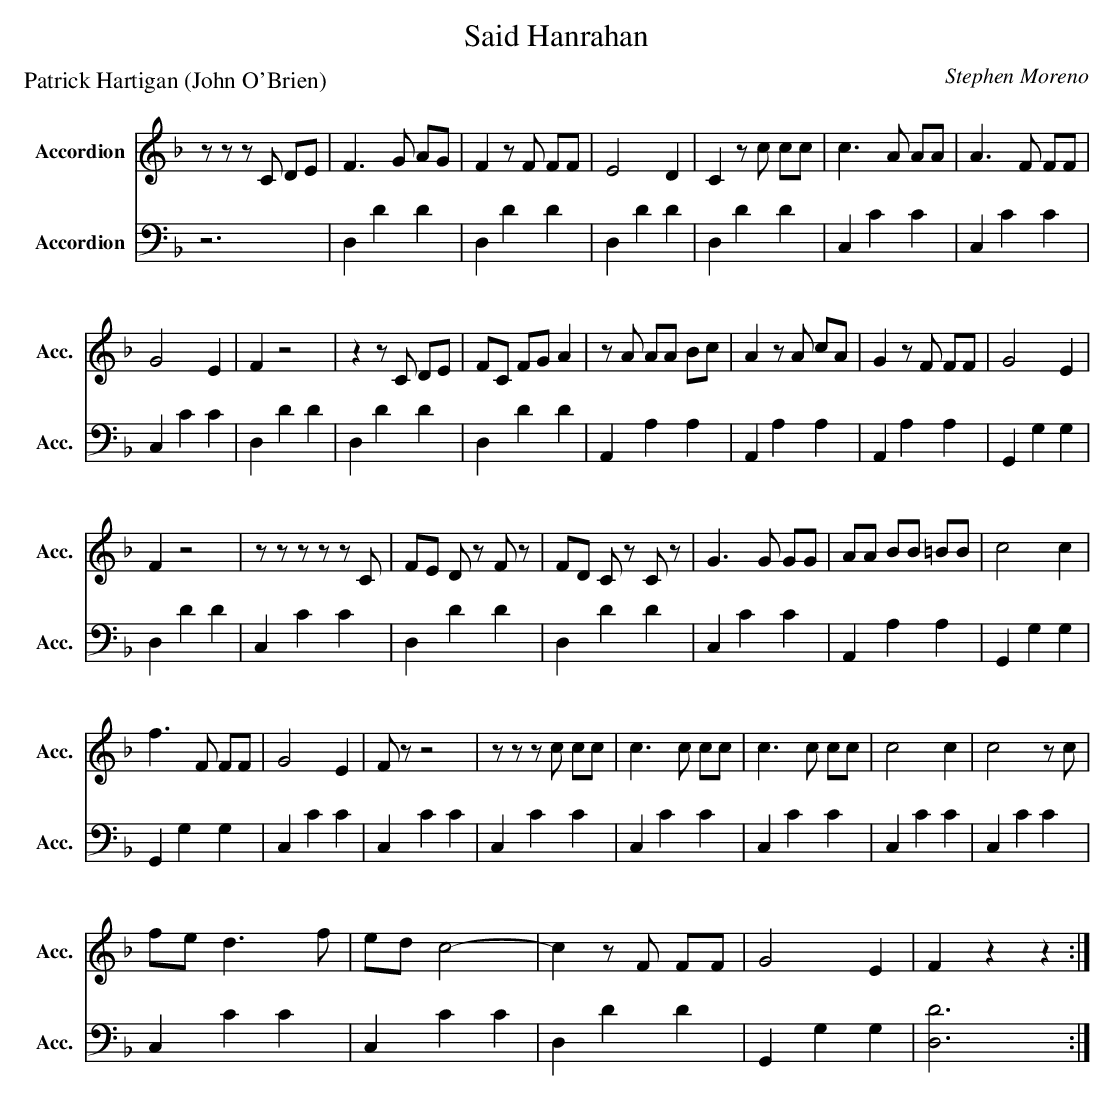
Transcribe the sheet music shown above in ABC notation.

X:1
T:Said Hanrahan
C:Stephen Moreno
P:Patrick Hartigan (John O'Brien)
%%score 1 2
L:1/4
M:none
K:F
V:1 treble nm="Accordion" snm="Acc."
V:2 bass nm="Accordion" snm="Acc."
V:1
z/ z/ z/ C/ D/E/ | F3/2 G/ A/G/ | F z/ F/ F/F/ | E2 D | C z/ c/ c/c/ | c3/2 A/ A/A/ |
A3/2 F/ F/F/ |$ G2 E | F z2 | z z/ C/ D/E/ | F/C/ F/G/ A | z/ A/ A/A/ B/c/ | A z/ A/ c/A/ |
G z/ F/ F/F/ | G2 E |$ F z2 | z/ z/ z/ z/ z/ C/ | F/E/ D/ z/ F/ z/ | F/D/ C/ z/ C/ z/ |
G3/2 G/ G/G/ | A/A/ B/B/ =B/B/ | c2 c |$ f3/2 F/ F/F/ | G2 E | F/ z/ z2 | z/ z/ z/ c/ c/c/ |
c3/2 c/ c/c/ | c3/2 c/ c/c/ | c2 c | c2 z/ c/ |$ f/e/ d3/2 f/ | e/d/ c2- | c z/ F/ F/F/ | G2 E |
F z z :|
V:2
z3 | D, D D | D, D D | D, D D | D, D D | C, C C | C, C C |$ C, C C | D, D D | D, D D | D, D D |
A,, A, A, | A,, A, A, | A,, A, A, | G,, G, G, |$ D, D D | C, C C | D, D D | D, D D | C, C C |
A,, A, A, | G,, G, G, |$ G,, G, G, | C, C C | C, C C | C, C C | C, C C | C, C C | C, C C |
C, C C |$ C, C C | C, C C | D, D D | G,, G, G, | [D,D]3 :|
